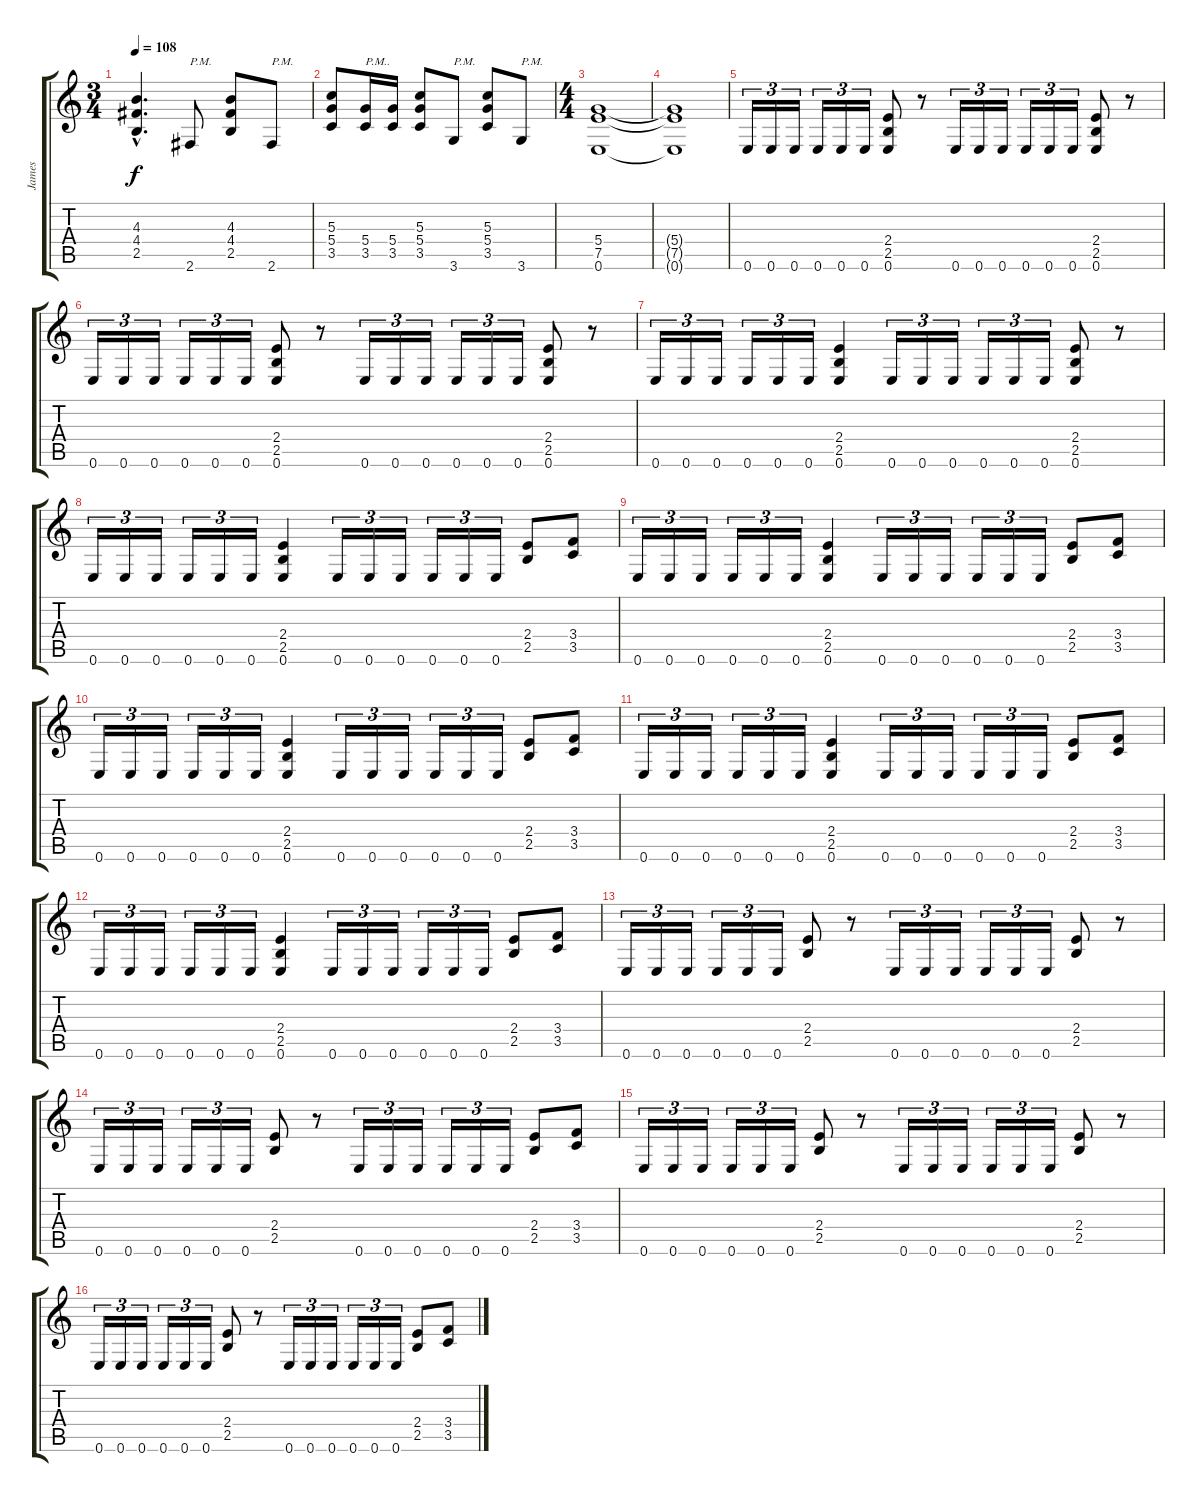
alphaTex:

\track ("James" "James") {instrument electricguitarclean}
\staff {score tabs}
\tuning (E4 B3 G3 D3 A2 E2) {hide}
\ts (3 4)
\tempo 108
\clef g2
\ks c
(4.3{hac} 4.4{hac} 2.5{hac}).4{d dy f} 2.6.8{txt "P.M."} (4.3 4.4 2.5).8 2.6.8{txt "P.M."} |
(5.3 5.4 3.5).8 (5.4 3.5).16{txt "P.M.."} (5.4 3.5).16 (5.3 5.4 3.5).8 3.6.8{txt "P.M."} (5.3 5.4 3.5).8 3.6.8{txt "P.M."} |
\ts (4 4)
(5.4 7.5 0.6).1 |
(5.4{t} 7.5{t} 0.6{t}).1 |
0.6.16{tu (3 2)} 0.6.16{tu (3 2)} 0.6.16{tu (3 2)} 0.6.16{tu (3 2)} 0.6.16{tu (3 2)} 0.6.16{tu (3 2)} (2.4 2.5 0.6).8 r.8 0.6.16{tu (3 2)} 0.6.16{tu (3 2)} 0.6.16{tu (3 2)} 0.6.16{tu (3 2)} 0.6.16{tu (3 2)} 0.6.16{tu (3 2)} (2.4 2.5 0.6).8 r.8 |
0.6.16{tu (3 2)} 0.6.16{tu (3 2)} 0.6.16{tu (3 2)} 0.6.16{tu (3 2)} 0.6.16{tu (3 2)} 0.6.16{tu (3 2)} (2.4 2.5 0.6).8 r.8 0.6.16{tu (3 2)} 0.6.16{tu (3 2)} 0.6.16{tu (3 2)} 0.6.16{tu (3 2)} 0.6.16{tu (3 2)} 0.6.16{tu (3 2)} (2.4 2.5 0.6).8 r.8 |
0.6.16{tu (3 2)} 0.6.16{tu (3 2)} 0.6.16{tu (3 2)} 0.6.16{tu (3 2)} 0.6.16{tu (3 2)} 0.6.16{tu (3 2)} (2.4 2.5 0.6).4 0.6.16{tu (3 2)} 0.6.16{tu (3 2)} 0.6.16{tu (3 2)} 0.6.16{tu (3 2)} 0.6.16{tu (3 2)} 0.6.16{tu (3 2)} (2.4 2.5 0.6).8 r.8 |
0.6.16{tu (3 2)} 0.6.16{tu (3 2)} 0.6.16{tu (3 2)} 0.6.16{tu (3 2)} 0.6.16{tu (3 2)} 0.6.16{tu (3 2)} (2.4 2.5 0.6).4 0.6.16{tu (3 2)} 0.6.16{tu (3 2)} 0.6.16{tu (3 2)} 0.6.16{tu (3 2)} 0.6.16{tu (3 2)} 0.6.16{tu (3 2)} (2.4 2.5).8 (3.4 3.5).8 |
0.6.16{tu (3 2)} 0.6.16{tu (3 2)} 0.6.16{tu (3 2)} 0.6.16{tu (3 2)} 0.6.16{tu (3 2)} 0.6.16{tu (3 2)} (2.4 2.5 0.6).4 0.6.16{tu (3 2)} 0.6.16{tu (3 2)} 0.6.16{tu (3 2)} 0.6.16{tu (3 2)} 0.6.16{tu (3 2)} 0.6.16{tu (3 2)} (2.4 2.5).8 (3.4 3.5).8 |
0.6.16{tu (3 2)} 0.6.16{tu (3 2)} 0.6.16{tu (3 2)} 0.6.16{tu (3 2)} 0.6.16{tu (3 2)} 0.6.16{tu (3 2)} (2.4 2.5 0.6).4 0.6.16{tu (3 2)} 0.6.16{tu (3 2)} 0.6.16{tu (3 2)} 0.6.16{tu (3 2)} 0.6.16{tu (3 2)} 0.6.16{tu (3 2)} (2.4 2.5).8 (3.4 3.5).8 |
0.6.16{tu (3 2)} 0.6.16{tu (3 2)} 0.6.16{tu (3 2)} 0.6.16{tu (3 2)} 0.6.16{tu (3 2)} 0.6.16{tu (3 2)} (2.4 2.5 0.6).4 0.6.16{tu (3 2)} 0.6.16{tu (3 2)} 0.6.16{tu (3 2)} 0.6.16{tu (3 2)} 0.6.16{tu (3 2)} 0.6.16{tu (3 2)} (2.4 2.5).8 (3.4 3.5).8 |
0.6.16{tu (3 2)} 0.6.16{tu (3 2)} 0.6.16{tu (3 2)} 0.6.16{tu (3 2)} 0.6.16{tu (3 2)} 0.6.16{tu (3 2)} (2.4 2.5 0.6).4 0.6.16{tu (3 2)} 0.6.16{tu (3 2)} 0.6.16{tu (3 2)} 0.6.16{tu (3 2)} 0.6.16{tu (3 2)} 0.6.16{tu (3 2)} (2.4 2.5).8 (3.4 3.5).8 |
0.6.16{tu (3 2)} 0.6.16{tu (3 2)} 0.6.16{tu (3 2)} 0.6.16{tu (3 2)} 0.6.16{tu (3 2)} 0.6.16{tu (3 2)} (2.4 2.5).8 r.8 0.6.16{tu (3 2)} 0.6.16{tu (3 2)} 0.6.16{tu (3 2)} 0.6.16{tu (3 2)} 0.6.16{tu (3 2)} 0.6.16{tu (3 2)} (2.4 2.5).8 r.8 |
0.6.16{tu (3 2)} 0.6.16{tu (3 2)} 0.6.16{tu (3 2)} 0.6.16{tu (3 2)} 0.6.16{tu (3 2)} 0.6.16{tu (3 2)} (2.4 2.5).8 r.8 0.6.16{tu (3 2)} 0.6.16{tu (3 2)} 0.6.16{tu (3 2)} 0.6.16{tu (3 2)} 0.6.16{tu (3 2)} 0.6.16{tu (3 2)} (2.4 2.5).8 (3.4 3.5).8 |
0.6.16{tu (3 2)} 0.6.16{tu (3 2)} 0.6.16{tu (3 2)} 0.6.16{tu (3 2)} 0.6.16{tu (3 2)} 0.6.16{tu (3 2)} (2.4 2.5).8 r.8 0.6.16{tu (3 2)} 0.6.16{tu (3 2)} 0.6.16{tu (3 2)} 0.6.16{tu (3 2)} 0.6.16{tu (3 2)} 0.6.16{tu (3 2)} (2.4 2.5).8 r.8 |
0.6.16{tu (3 2)} 0.6.16{tu (3 2)} 0.6.16{tu (3 2)} 0.6.16{tu (3 2)} 0.6.16{tu (3 2)} 0.6.16{tu (3 2)} (2.4 2.5).8 r.8 0.6.16{tu (3 2)} 0.6.16{tu (3 2)} 0.6.16{tu (3 2)} 0.6.16{tu (3 2)} 0.6.16{tu (3 2)} 0.6.16{tu (3 2)} (2.4 2.5).8 (3.4 3.5).8
